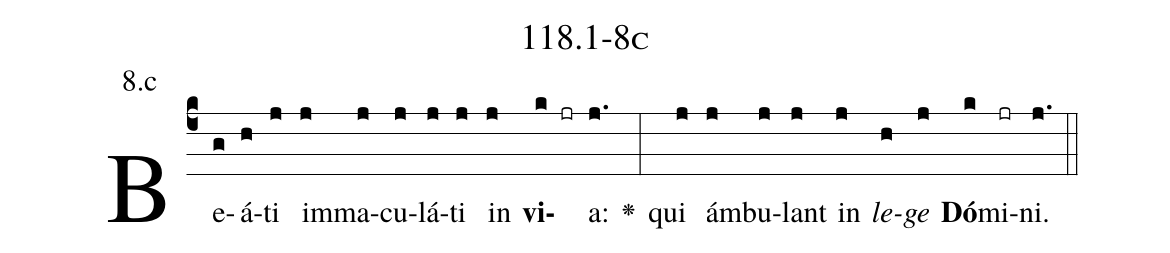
name: 118.1-8c;
annotation: 8.c;
%%
(c4)Be(g)á(h)ti(j) im(j)ma(j)cu(j)lá(j)ti(j) in(j) <b>vi</b>(k jr)a:(j.) <v>\greheightstar</v>(:) qui(j) ám(j)bu(j)lant(j) in(j) <i>le</i>(h)<i>ge</i>(j) <b>Dó</b>(k)mi(jr)ni.(j.) (::)


%E(j) u(j) o(h) u(j) a(k) e.(j.) (::)
